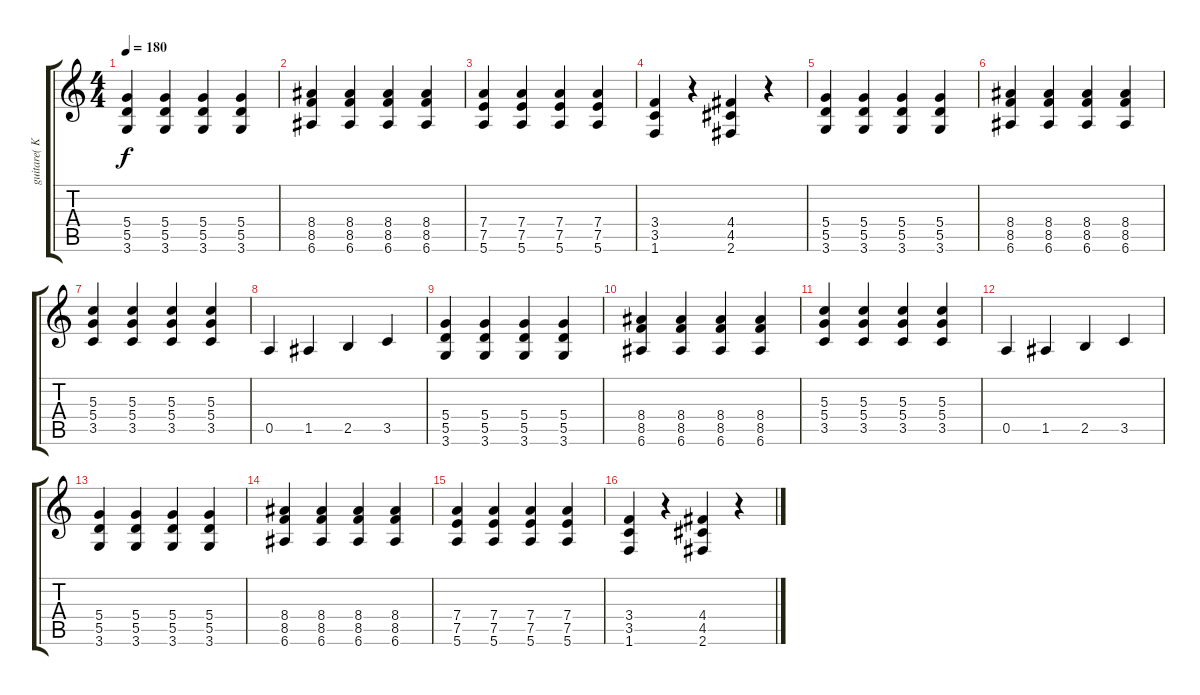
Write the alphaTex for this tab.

\track ("guitare( Kabula )" "guitare( K") {instrument distortionguitar}
\staff {score tabs}
\tuning (E4 B3 G3 D3 A2 E2) {hide}
\ts (4 4)
\tempo 180
\clef g2
\ks c
(5.4 5.5 3.6).4{dy f} (5.4 5.5 3.6).4 (5.4 5.5 3.6).4 (5.4 5.5 3.6).4 |
(8.4 8.5 6.6).4 (8.4 8.5 6.6).4 (8.4 8.5 6.6).4 (8.4 8.5 6.6).4 |
(7.4 7.5 5.6).4 (7.4 7.5 5.6).4 (7.4 7.5 5.6).4 (7.4 7.5 5.6).4 |
(3.4 3.5 1.6).4 r.4 (4.4 4.5 2.6).4 r.4 |
(5.4 5.5 3.6).4 (5.4 5.5 3.6).4 (5.4 5.5 3.6).4 (5.4 5.5 3.6).4 |
(8.4 8.5 6.6).4 (8.4 8.5 6.6).4 (8.4 8.5 6.6).4 (8.4 8.5 6.6).4 |
(5.3 5.4 3.5).4 (5.3 5.4 3.5).4 (5.3 5.4 3.5).4 (5.3 5.4 3.5).4 |
0.5.4 1.5.4 2.5.4 3.5.4 |
(5.4 5.5 3.6).4 (5.4 5.5 3.6).4 (5.4 5.5 3.6).4 (5.4 5.5 3.6).4 |
(8.4 8.5 6.6).4 (8.4 8.5 6.6).4 (8.4 8.5 6.6).4 (8.4 8.5 6.6).4 |
(5.3 5.4 3.5).4 (5.3 5.4 3.5).4 (5.3 5.4 3.5).4 (5.3 5.4 3.5).4 |
0.5.4 1.5.4 2.5.4 3.5.4 |
(5.4 5.5 3.6).4 (5.4 5.5 3.6).4 (5.4 5.5 3.6).4 (5.4 5.5 3.6).4 |
(8.4 8.5 6.6).4 (8.4 8.5 6.6).4 (8.4 8.5 6.6).4 (8.4 8.5 6.6).4 |
(7.4 7.5 5.6).4 (7.4 7.5 5.6).4 (7.4 7.5 5.6).4 (7.4 7.5 5.6).4 |
(3.4 3.5 1.6).4 r.4 (4.4 4.5 2.6).4 r.4
